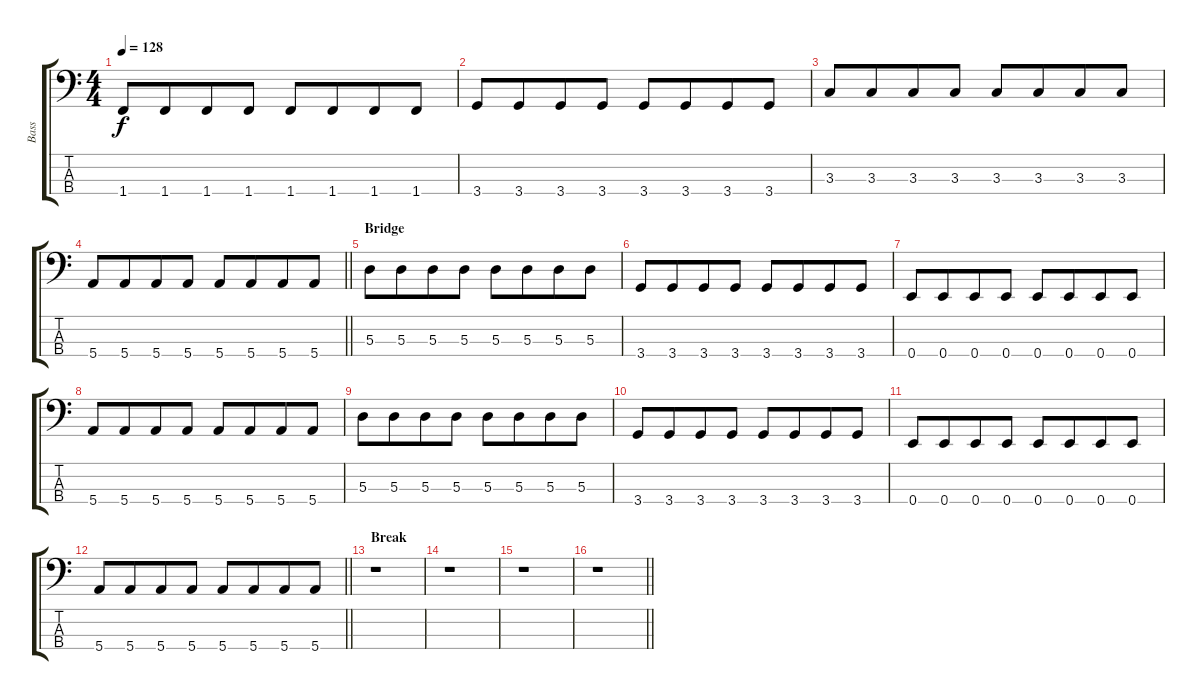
\track ("Bass" "Bass") {instrument electricbassfinger}
\staff {score tabs}
\tuning (G2 D2 A1 E1) {hide}
\ts (4 4)
\tempo 128
\clef f4
\ks c
1.4.8{dy f} 1.4.8{beam merge} 1.4.8 1.4.8 1.4.8 1.4.8{beam merge} 1.4.8 1.4.8 |
3.4.8 3.4.8{beam merge} 3.4.8 3.4.8 3.4.8 3.4.8{beam merge} 3.4.8 3.4.8 |
3.3.8 3.3.8{beam merge} 3.3.8 3.3.8 3.3.8 3.3.8{beam merge} 3.3.8 3.3.8 |
\barLineRight lightlight
5.4.8 5.4.8{beam merge} 5.4.8 5.4.8 5.4.8 5.4.8{beam merge} 5.4.8 5.4.8 |
\section ("" "Bridge")
5.3.8 5.3.8{beam merge} 5.3.8 5.3.8 5.3.8 5.3.8{beam merge} 5.3.8 5.3.8 |
3.4.8 3.4.8{beam merge} 3.4.8 3.4.8 3.4.8 3.4.8{beam merge} 3.4.8 3.4.8 |
0.4.8 0.4.8{beam merge} 0.4.8 0.4.8 0.4.8 0.4.8{beam merge} 0.4.8 0.4.8 |
5.4.8 5.4.8{beam merge} 5.4.8 5.4.8 5.4.8 5.4.8{beam merge} 5.4.8 5.4.8 |
5.3.8 5.3.8{beam merge} 5.3.8 5.3.8 5.3.8 5.3.8{beam merge} 5.3.8 5.3.8 |
3.4.8 3.4.8{beam merge} 3.4.8 3.4.8 3.4.8 3.4.8{beam merge} 3.4.8 3.4.8 |
0.4.8 0.4.8{beam merge} 0.4.8 0.4.8 0.4.8 0.4.8{beam merge} 0.4.8 0.4.8 |
\barLineRight lightlight
5.4.8 5.4.8{beam merge} 5.4.8 5.4.8 5.4.8 5.4.8{beam merge} 5.4.8 5.4.8 |
\section ("" "Break")
r.1 |
r.1 |
r.1 |
\barLineRight lightlight
r.1
